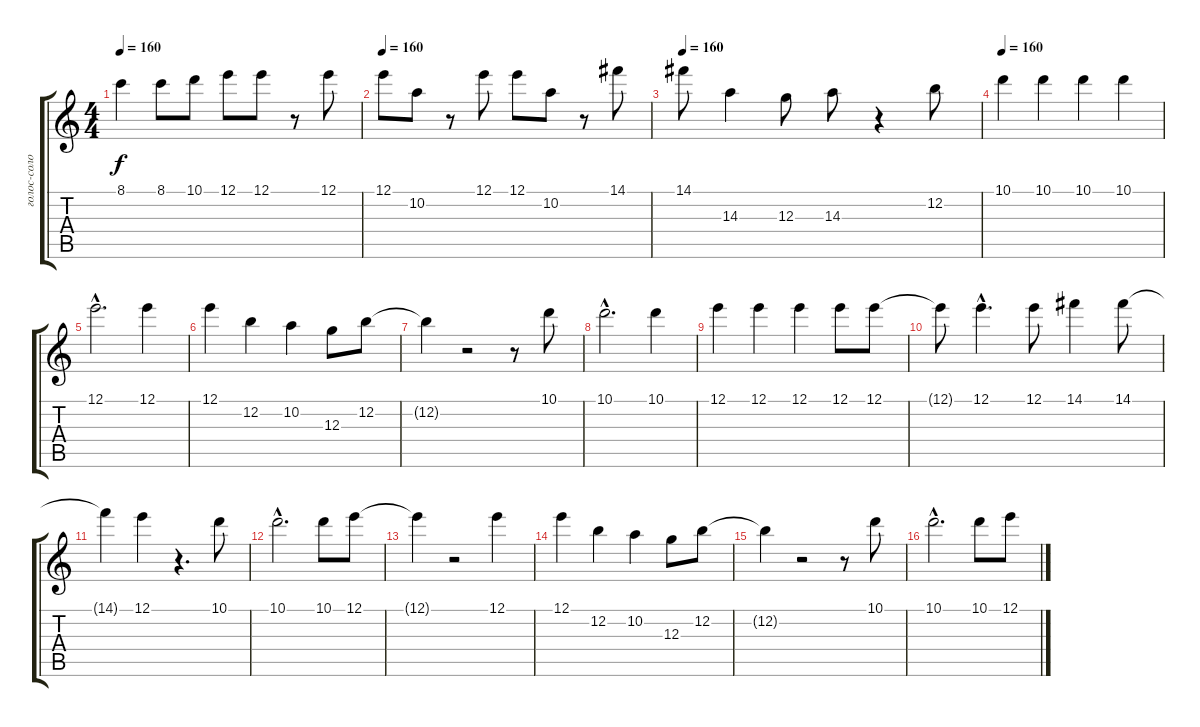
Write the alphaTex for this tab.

\track ("голос-соло" "голос-соло") {instrument overdrivenguitar}
\staff {score tabs}
\tuning (E4 B3 G3 D3 A2 E2) {hide}
\ts (4 4)
\tempo 160
\clef g2
\ks c
8.1.4{dy f} 8.1.8 10.1.8 12.1.8 12.1.8 r.8 12.1.8 |
\tempo 160
12.1.8 10.2.8 r.8 12.1.8 12.1.8 10.2.8 r.8 14.1.8 |
\tempo 160
14.1.8 14.3.4 12.3.8 14.3.8 r.4 12.2.8 |
\tempo 160
10.1.4 10.1.4 10.1.4 10.1.4 |
12.1{hac}.2{d} 12.1.4 |
12.1.4 12.2.4 10.2.4 12.3.8 12.2.8 |
12.2{t}.4 r.2 r.8 10.1.8 |
10.1{hac}.2{d} 10.1.4 |
12.1.4 12.1.4 12.1.4 12.1.8 12.1.8 |
12.1{t}.8 12.1{hac}.4{d} 12.1.8 14.1.4 14.1.8 |
14.1{t}.4 12.1.4 r.4{d} 10.1.8 |
10.1{hac}.2{d} 10.1.8 12.1.8 |
12.1{t}.4 r.2 12.1.4 |
12.1.4 12.2.4 10.2.4 12.3.8 12.2.8 |
12.2{t}.4 r.2 r.8 10.1.8 |
10.1{hac}.2{d} 10.1.8 12.1.8
